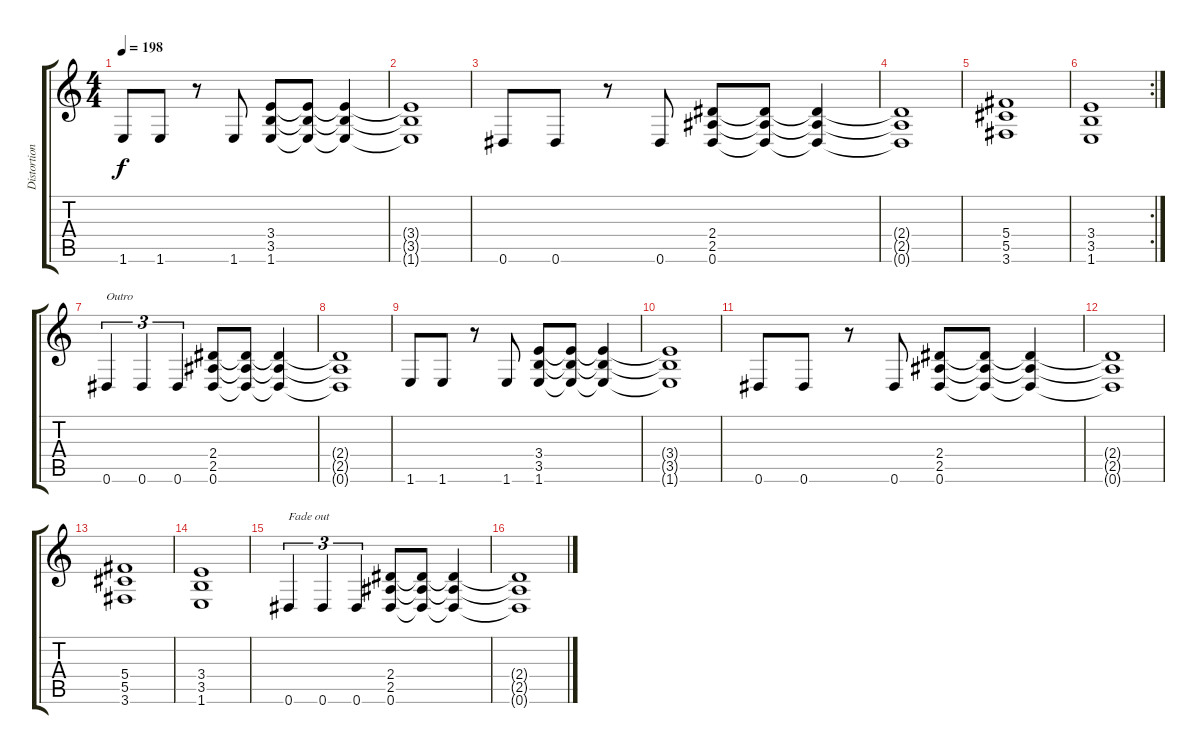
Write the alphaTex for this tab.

\track ("Distortion Guitar II" "Distortion") {instrument distortionguitar}
\staff {score tabs}
\tuning (Eb4 Bb3 Gb3 Db3 Ab2 Eb2) {hide}
\ts (4 4)
\tempo 198
\clef g2
\ks c
1.6.8{dy f} 1.6.8 r.8 1.6.8 (3.4 3.5 1.6).8 (3.4{t} 3.5{t} 1.6{t}).8 (3.4{t} 3.5{t} 1.6{t}).4 |
(3.4{t} 3.5{t} 1.6{t}).1 |
0.6.8 0.6.8 r.8 0.6.8 (2.4 2.5 0.6).8 (2.4{t} 2.5{t} 0.6{t}).8 (2.4{t} 2.5{t} 0.6{t}).4 |
(2.4{t} 2.5{t} 0.6{t}).1 |
(5.4 5.5 3.6).1 |
\rc 2
(3.4 3.5 1.6).1 |
0.6.4{tu (3 2) txt "Outro"} 0.6.4{tu (3 2)} 0.6.4{tu (3 2)} (2.4 2.5 0.6).8 (2.4{t} 2.5{t} 0.6{t}).8 (2.4{t} 2.5{t} 0.6{t}).4 |
(2.4{t} 2.5{t} 0.6{t}).1 |
1.6.8 1.6.8 r.8 1.6.8 (3.4 3.5 1.6).8 (3.4{t} 3.5{t} 1.6{t}).8 (3.4{t} 3.5{t} 1.6{t}).4 |
(3.4{t} 3.5{t} 1.6{t}).1 |
0.6.8 0.6.8 r.8 0.6.8 (2.4 2.5 0.6).8 (2.4{t} 2.5{t} 0.6{t}).8 (2.4{t} 2.5{t} 0.6{t}).4 |
(2.4{t} 2.5{t} 0.6{t}).1 |
(5.4 5.5 3.6).1 |
(3.4 3.5 1.6).1 |
0.6.4{tu (3 2) txt "Fade out" volume 8} 0.6.4{tu (3 2)} 0.6.4{tu (3 2)} (2.4 2.5 0.6).8 (2.4{t} 2.5{t} 0.6{t}).8 (2.4{t} 2.5{t} 0.6{t}).4 |
(2.4{t} 2.5{t} 0.6{t}).1
